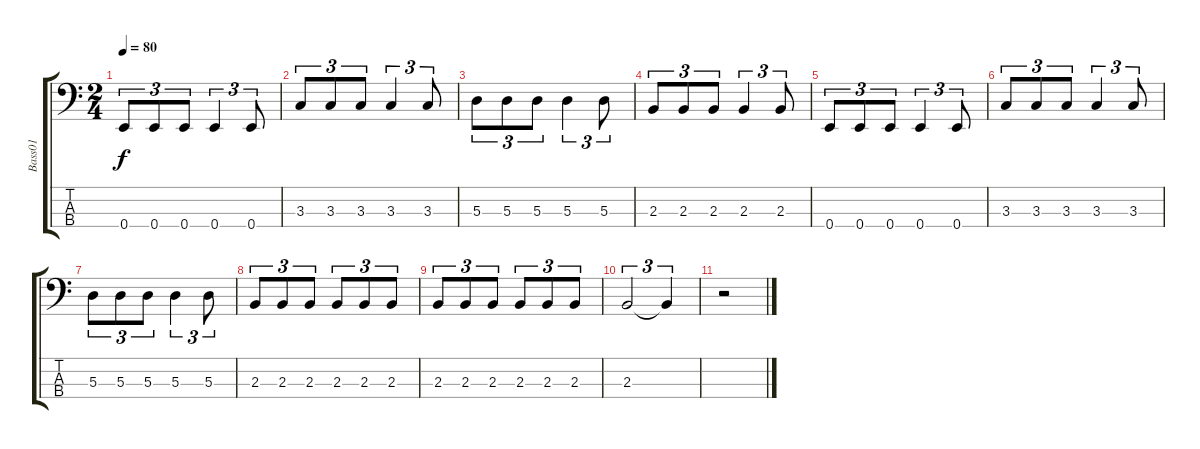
\track ("Bass01" "Bass01") {instrument electricbassfinger}
\staff {score tabs}
\tuning (G2 D2 A1 E1) {hide}
\ts (2 4)
\tempo 80
\clef f4
\ks c
0.4.8{tu (3 2) dy f} 0.4.8{tu (3 2)} 0.4.8{tu (3 2)} 0.4.4{tu (3 2)} 0.4.8{tu (3 2)} |
3.3.8{tu (3 2)} 3.3.8{tu (3 2)} 3.3.8{tu (3 2)} 3.3.4{tu (3 2)} 3.3.8{tu (3 2)} |
5.3.8{tu (3 2)} 5.3.8{tu (3 2)} 5.3.8{tu (3 2)} 5.3.4{tu (3 2)} 5.3.8{tu (3 2)} |
2.3.8{tu (3 2)} 2.3.8{tu (3 2)} 2.3.8{tu (3 2)} 2.3.4{tu (3 2)} 2.3.8{tu (3 2)} |
0.4.8{tu (3 2)} 0.4.8{tu (3 2)} 0.4.8{tu (3 2)} 0.4.4{tu (3 2)} 0.4.8{tu (3 2)} |
3.3.8{tu (3 2)} 3.3.8{tu (3 2)} 3.3.8{tu (3 2)} 3.3.4{tu (3 2)} 3.3.8{tu (3 2)} |
5.3.8{tu (3 2)} 5.3.8{tu (3 2)} 5.3.8{tu (3 2)} 5.3.4{tu (3 2)} 5.3.8{tu (3 2)} |
2.3.8{tu (3 2)} 2.3.8{tu (3 2)} 2.3.8{tu (3 2)} 2.3.8{tu (3 2)} 2.3.8{tu (3 2)} 2.3.8{tu (3 2)} |
2.3.8{tu (3 2)} 2.3.8{tu (3 2)} 2.3.8{tu (3 2)} 2.3.8{tu (3 2)} 2.3.8{tu (3 2)} 2.3.8{tu (3 2)} |
2.3.2{tu (3 2)} 2.3{t}.4{tu (3 2)} |
r.2
